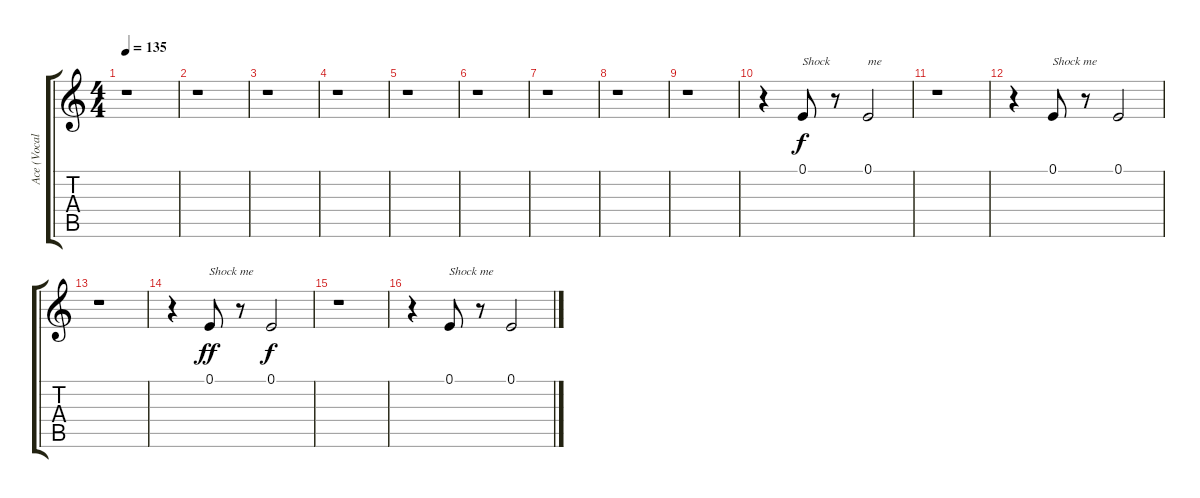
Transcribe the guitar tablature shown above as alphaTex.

\track ("Ace (Vocals)" "Ace (Vocal") {instrument lead2sawtooth}
\staff {score tabs}
\tuning (E4 B3 G3 D3 A2 E2) {hide}
\ts (4 4)
\tempo 135
\clef g2
\ks c
r.1{dy f} |
r.1 |
r.1 |
r.1 |
r.1 |
r.1 |
r.1 |
r.1 |
r.1 |
r.4 0.1.8{txt "Shock" volume 15} r.8 0.1.2{txt "me"} |
r.1 |
r.4 0.1.8{txt "Shock me"} r.8 0.1.2 |
r.1 |
r.4 0.1.8{txt "Shock me" dy ff} r.8 0.1.2{dy f} |
r.1 |
r.4 0.1.8{txt "Shock me"} r.8 0.1.2
